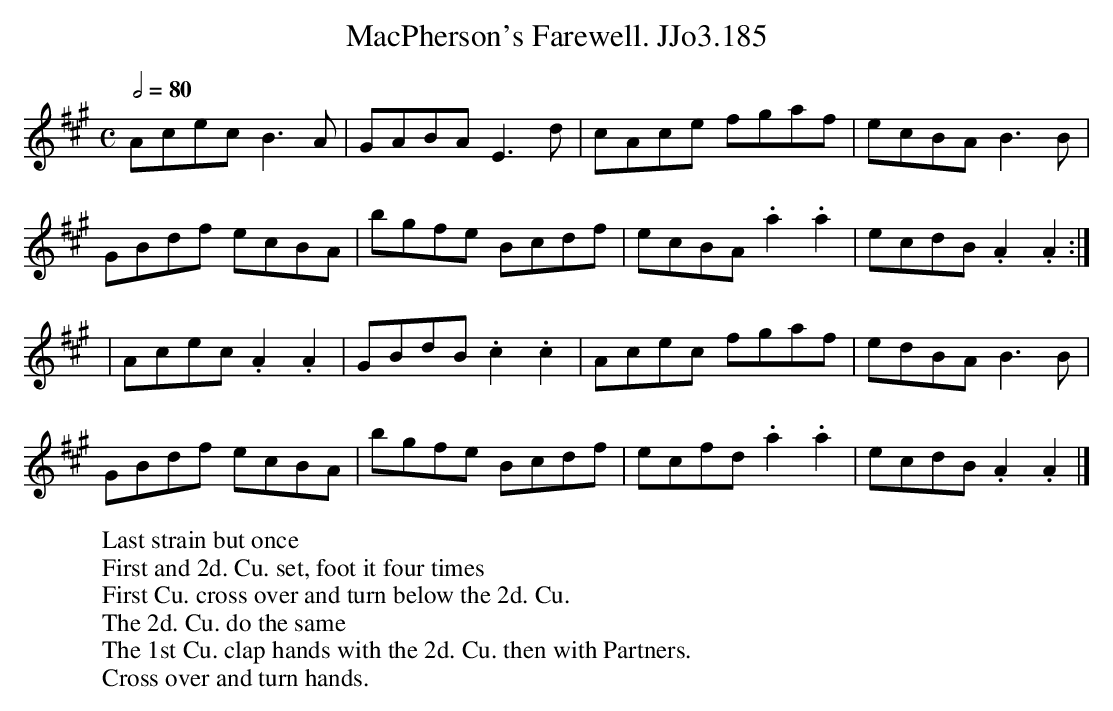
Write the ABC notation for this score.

X:1
T:MacPherson's Farewell. JJo3.185
M:C
L:1/8
Q:1/2=80
K:A
Acec B3 A | GABA E3 d | cAce fgaf | ecBA B3B |
GBdf ecBA | bgfe Bcdf | ecBA .a2.a2 | ecdB .A2 .A2 :|
|Acec .A2.A2 | GBdB .c2.c2 | Acec fgaf | edBA B3 B |
GBdf ecBA | bgfe Bcdf | ecfd .a2.a2 | ecdB .A2.A2 |]
W:Last strain but once
W:First and 2d. Cu. set, foot it four times
W:First Cu. cross over and turn below the 2d. Cu.
W: The 2d. Cu. do the same
W:The 1st Cu. clap hands with the 2d. Cu. then with Partners.
W:Cross over and turn hands.
